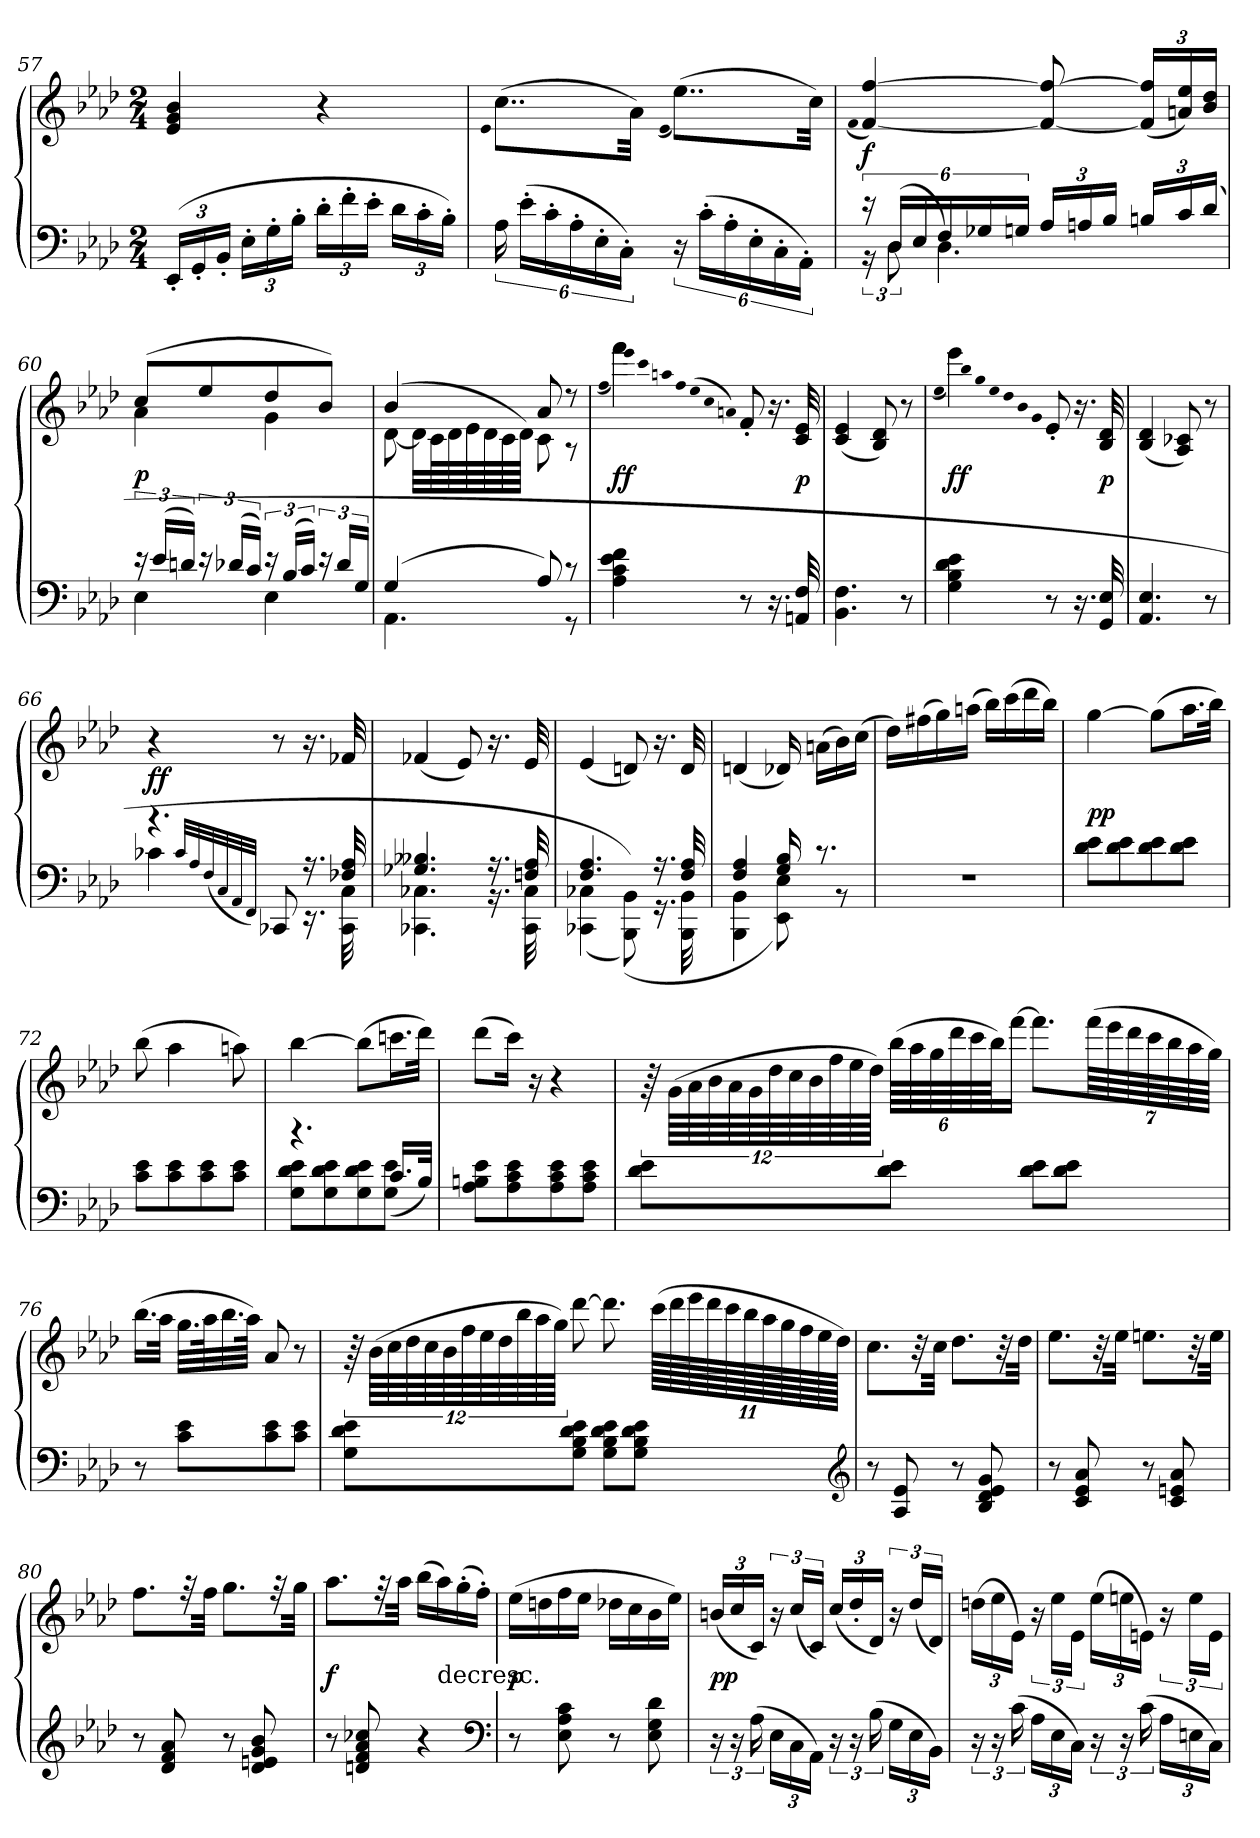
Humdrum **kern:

**kern	**kern	**dynam
*part1	*part1	*part1
*staff2	*staff1	*staff1/2
*clefF4	*clefG2	*
*k[b-e-a-d-]	*k[b-e-a-d-]	*
*A-:	*A-:	*
*M2/4	*M2/4	*
=57	=57	=57
(24EE-'/LL	4e-/ 4g/ 4b-/	.
24GG'/	.	.
24BB-'/JJ	.	.
24E-'\LL	.	.
24G'\	.	.
24B-'\JJ	.	.
24d-'\LL	4r	.
24f'\	.	.
24e-'\JJ	.	.
24d-\LL	.	.
24c'\	.	.
24B-'\JJ)	.	.
=58	=58	=58
.	qe-	.
24A-\	(8..cc\L	.
(24e-'\LL	.	.
24c'\	.	.
24A-'\	.	.
24E-'\	.	.
24C'\JJ)	.	.
.	32a-\Jkk)	.
.	(qe-	.
24r	(8..ee-\L)	.
(24c'\LL	.	.
24A-'\	.	.
24E-'\	.	.
24C'\	.	.
24AA-'\JJ)	.	.
.	32cc\Jkk)	.
=59	=59	=59
.	(qf	.
*^	*	*
24r	24r	[4f/ [4ff/)	f
(24D-/LL	12D-\	.	.
24E-/	.	.	.
24F/	4.D-\)	.	.
24G-X/	.	.	.
24Gn/JJ	.	.	.
24A-/LL	.	8f_/ 8ff_/	.
24An/	.	.	.
24B-/JJ	.	.	.
24Bn/LL	.	(24f]/ 24ff]/LL	.
24c/	.	24an/ 24ee-/)	.
(24d-/JJ	.	24b-/ 24dd-/JJ	.
=60	=60	=60	=60
*	*	*^	*
24r	4E-\	(8cc/L	4a-\	p
(24e-/LL	.	.	.	.
24dn/JJ)	.	.	.	.
24r	.	8ee-/	.	.
(24d-X/LL	.	.	.	.
24c/JJ)	.	.	.	.
24r	4E-\	8dd-/	4g\	.
(24B-/LL	.	.	.	.
24c/JJ)	.	.	.	.
24r	.	8b-/J)	.	.
24d-/LL	.	.	.	.
24G/JJ	.	.	.	.
=61	=61	=61	=61	=61
(4G/	4.AA-\	(4b-/	[8d-\	.
.	.	.	32d-\LLL]	.
.	.	.	64c\L	.
.	.	.	64d-\	.
.	.	.	64e-\	.
.	.	.	64d-\	.
.	.	.	64c\	.
.	.	.	64d-\JJJJ)	.
8A-/)	.	8a-/	8c\	.
8r	8r	8r	8r	.
*v	*v	*	*	*
*	*v	*v	*
=62	=62	=62
.	(qff	.
4A-\ 4c\ 4e-\ 4f\	4fff\)	ff
.	qeee-	.
.	qccc	.
.	qaan	.
.	qff	.
.	(qee-	.
.	qcc	.
.	qan)	.
8r	8f'/	.
16.r	16.r	.
32AAn/ 32F/	32c/ 32e-/	p
=63	=63	=63
4.BB-\ 4.F\	(4c/ 4e-/	.
.	8B-/ 8d-/)	.
8r	8r	.
=64	=64	=64
.	(qee-	.
4G\ 4B-\ 4d-\ 4e-\	4eee-\)	ff
.	qbb-	.
.	qgg	.
.	qee-	.
.	qdd-	.
.	qb-	.
.	qg	.
8r	8e-'/	.
16.r	16.r	.
32GG/ 32E-/	32B-/ 32d-/	p
=65	=65	=65
4.AA-/ 4.E-/	(4B-/ 4d-/	.
.	8A-/ 8c-X/)	.
8r	8r	.
=66	=66	=66
*^	*	*
4.r	4c-X\	4r	ff
.	32qc-/LLL	.	.
.	32qA-/	.	.
.	(32qF/	.	.
.	32qC/	.	.
.	32qAA-/	.	.
.	32qFF/JJJ)	.	.
.	8CC-X/	8r	.
16.r	16.r	16.r	.
32F-X/ 32A-/	32CC-\ 32C\	32f-X/	.
=67	=67	=67	=67
4.G-X/ 4.B--X/	4.CC-X\ 4.C-X\	(4f-X/	.
.	.	8e-/)	.
16.r	16.r	16.r	.
32Fn/ 32A-/	32CC-\ 32C-\	32e-/	.
=68	=68	=68	=68
4.F/ 4.A-/	(4CC-X\ 4C-X\	(4e-/	.
.	(8BBB-\ 8BB-\))	8dn/)	.
16.r	16.r	16.r	.
32F/ 32A-/	32BBB-\ 32BB-\	32d/	.
=69	=69	=69	=69
4F/ 4A-/	4BBB-\ 4BB-\	(4dn/	.
16G/ 16B-/	8EE-\ 8E-\)	16d-X/)	.
8.r	.	(16an\LL	.
.	8r	16b-\)	.
.	.	(16cc\JJ	.
*v	*v	*	*
=70	=70	=70
2r	16dd-\LL)	.
.	(16ff#X\	.
.	16gg\)	.
.	(16aan\JJ	.
.	16bb-\LL)	.
.	(16ccc\	.
.	16ddd-\	.
.	16bb-\JJ)	.
=71	=71	=71
8d-\ 8e-\L	[4gg\	pp
8d-\ 8e-\	.	.
8d-\ 8e-\	(8gg\L]	.
8d-\ 8e-\J	16.aa-\L	.
.	32bb-\JJk)	.
=72	=72	=72
8c\ 8e-\L	(8bb-\	.
8c\ 8e-\	4aa-\	.
8c\ 8e-\	.	.
8c\ 8e-\J	8aan\)	.
=73	=73	=73
*^	*	*
4.r	8G\ 8d-\ 8e-\L	[4bb-\	.
.	8G\ 8d-\ 8e-\	.	.
.	8G\ 8d-\ 8e-\	(8bb-\L]	.
16.c/LL	(8G\ 8e-\J	16.cccn\L	.
32B-/JJk)	.	32ddd-\JJk)	.
*v	*v	*	*
=74	=74	=74
8A-\ 8Bn\ 8e-\L	(8ddd-\L	.
8A-\ 8c\ 8e-\	16ccc\Jk)	.
.	16r	.
8A-\ 8c\ 8e-\	4r	.
8A-\ 8c\ 8e-\J	.	.
=75	=75	=75
8d-\ 8e-\L	96r	.
.	(96g\LLLL	.
.	96a-\	.
.	96b-\	.
.	96a-\	.
.	96g\	.
.	96dd-\	.
.	96cc\	.
.	96b-\	.
.	96ff\	.
.	96ee-\	.
.	96dd-\JJJJ)	.
8d-\ 8e-\J	(96bb-\LLLL	.
.	96aa-\	.
.	96gg\	.
.	96ddd-\	.
.	96ccc\	.
.	96bb-\JJ)	.
.	[16fff\JJ	.
8d-\ 8e-\L	8.fff\L]	.
8d-\ 8e-\J	.	.
.	(112fff\LLL	.
.	112eee-\	.
.	112ddd-\	.
.	112ccc\	.
.	112bb-\	.
.	112aa-\	.
.	112gg\JJJJ)	.
=76	=76	=76
8r	(16.bb-\LL	.
.	32aa-\JJk	.
8c\ 8e-\L	32.gg\LLL	.
.	64aa-\K	.
.	32.bb-\	.
.	64aa-\JJJk)	.
8c\ 8e-\	8a-/	.
8c\ 8e-\J	8r	.
=77	=77	=77
8G\ 8d-\ 8e-\L	96r	.
.	(96b-\LLLL	.
.	96cc\	.
.	96dd-\	.
.	96cc\	.
.	96b-\	.
.	96ff\	.
.	96ee-\	.
.	96dd-\	.
.	96bb-\	.
.	96aa-\	.
.	96gg\JJJJ)	.
8G\ 8B-\ 8d-\ 8e-\J	[8ddd-\	.
8G\ 8B-\ 8d-\ 8e-\L	8.ddd-\]	.
8G\ 8B-\ 8d-\ 8e-\J	.	.
.	(176ccc\LLLLL	.
.	176ddd-\	.
.	176eee-\	.
.	176ddd-\	.
.	176ccc\	.
.	176bb-\	.
.	176aa-\	.
.	176gg\	.
.	176ff\	.
.	176ee-\	.
.	176dd-\JJJJJ)	.
*clefG2	*	*
=78	=78	=78
8r	8.cc\L	.
8A-/ 8e-/	.	.
.	32r	.
.	32cc\Jkk	.
8r	8.dd-\L	.
8B-/ 8d-/ 8e-/ 8g/	.	.
.	32r	.
.	32dd-\Jkk	.
=79	=79	=79
8r	8.ee-\L	.
8c/ 8e-/ 8a-/	.	.
.	32r	.
.	32ee-\Jkk	.
8r	8.een\L	.
8c/ 8en/ 8a-/	.	.
.	32r	.
.	32ee\Jkk	.
=80	=80	=80
8r	8.ff\L	.
8d-/ 8f/ 8a-/	.	.
.	32r	.
.	32ff\Jkk	.
8r	8.gg\L	.
8d-/ 8en/ 8g/ 8b-/	.	.
.	32r	.
.	32gg\Jkk	.
=81	=81	=81
8r	8.aa-\L	f
8dn/ 8f/ 8a-/ 8cc-X/	.	.
.	32r	.
.	32aa-\Jkk	.
4r	(16bb-\LL	.
!	!LO:TX:c:t=decresc.	!
.	16aa-\)	.
.	(16gg'\	.
.	16ff'\JJ)	.
*clefF4	*	*
=82	=82	=82
8r	(16ee-\LL	p
.	16ddn\	.
8E-\ 8A-\ 8c\	16ff\	.
.	16ee-\JJ	.
8r	16dd-X\LL	.
.	16cc\	.
8E-\ 8G\ 8d-\	16b-\	.
.	16ee-\JJ)	.
=83	=83	=83
24r	(24bn/LL	pp
24r	24cc/	.
(24A-\	24c/JJ)	.
24E-\LL	24r	.
24C\	(24cc/LL	.
24AA-\JJ)	24c/JJ)	.
24r	(24cc/LL	.
24r	24dd-'/	.
(24B-\	24d-/JJ)	.
24G\LL	24r	.
24E-\	(24dd-/LL	.
24BB-\JJ)	24d-/JJ)	.
=84	=84	=84
24r	(24ddn\LL	.
24r	24ee-\	.
(24c\	24e-\JJ)	.
24A-\LL	24r	.
24E-\	24ee-\LL	.
24C\JJ)	24e-\JJ	.
24r	(24ee-\LL	.
24r	24een\	.
(24c\	24en\JJ)	.
24A-\LL	24r	.
24En\	24ee\LL	.
24C\JJ)	24e\JJ	.
=	=	=
*-	*-	*-
